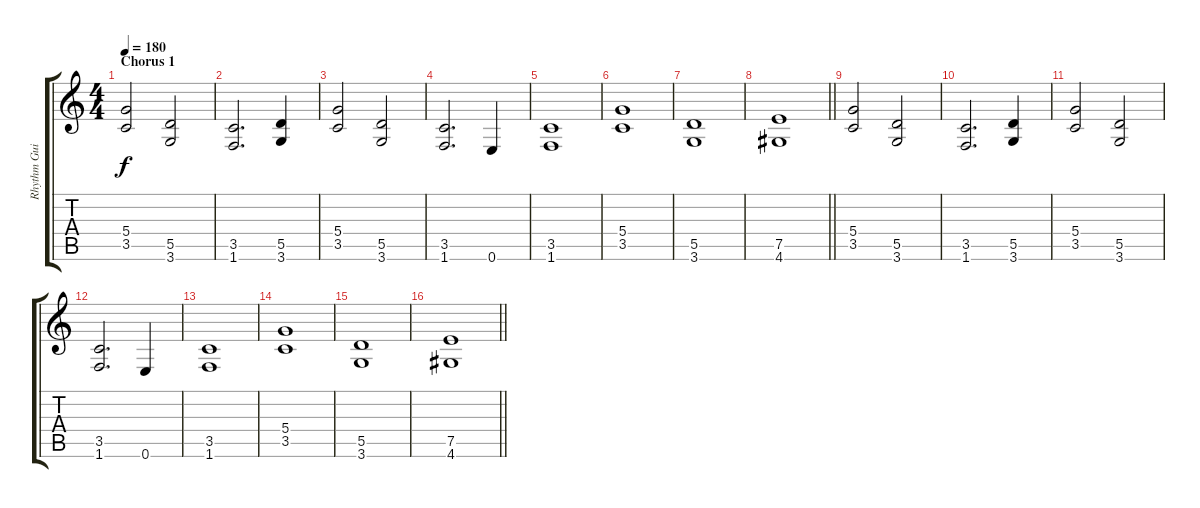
\track ("Rhythm Guitar 2: Tapani Kangas" "Rhythm Gui") {instrument distortionguitar}
\staff {score tabs}
\tuning (E4 B3 G3 D3 A2 E2) {hide}
\ts (4 4)
\section ("" "Chorus 1")
\tempo 180
\clef g2
\ks aminor
(5.4 3.5).2{dy f} (5.5 3.6).2 |
(3.5 1.6).2{d} (5.5 3.6).4 |
(5.4 3.5).2 (5.5 3.6).2 |
(3.5 1.6).2{d} 0.6.4 |
(3.5 1.6).1 |
(5.4 3.5).1 |
(5.5 3.6).1 |
\barLineRight lightlight
(7.5 4.6).1 |
(5.4 3.5).2 (5.5 3.6).2 |
(3.5 1.6).2{d} (5.5 3.6).4 |
(5.4 3.5).2 (5.5 3.6).2 |
(3.5 1.6).2{d} 0.6.4 |
(3.5 1.6).1 |
(5.4 3.5).1 |
(5.5 3.6).1 |
\barLineRight lightlight
(7.5 4.6).1
